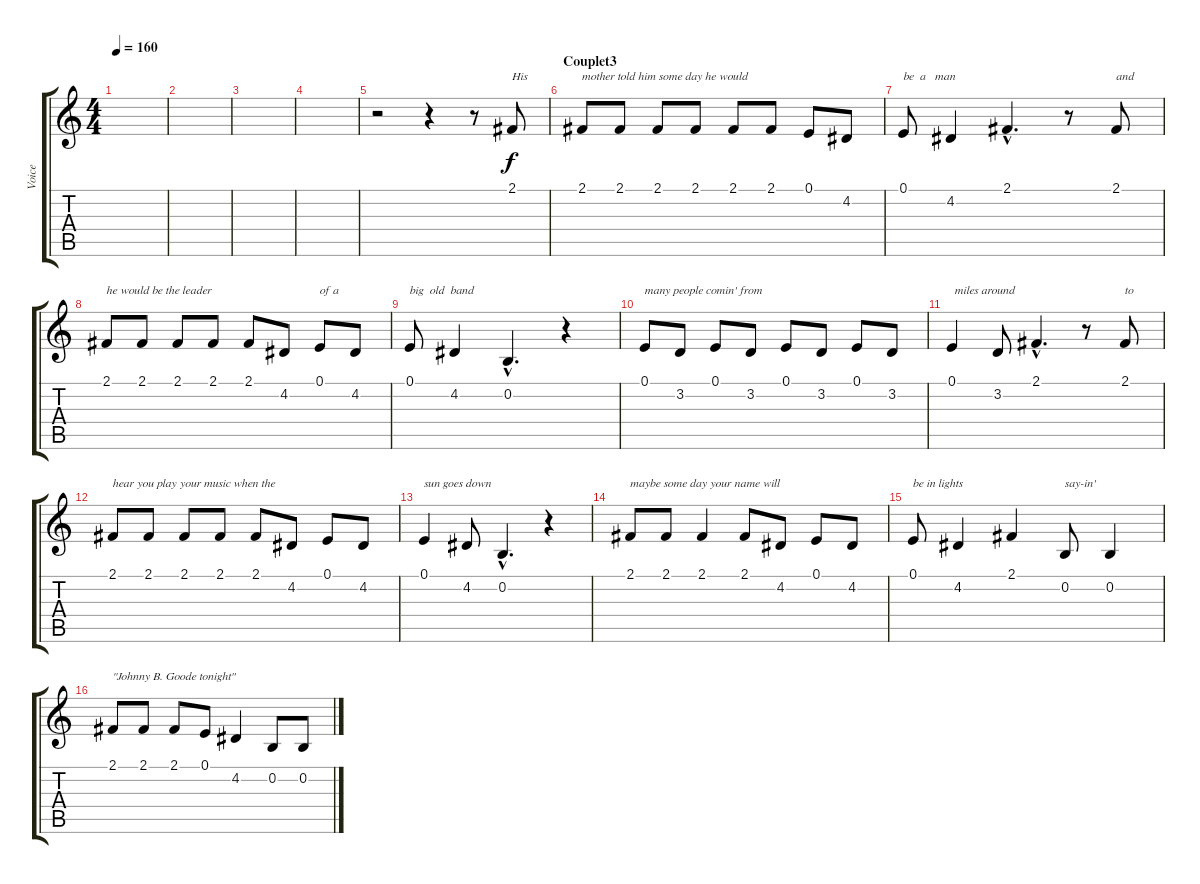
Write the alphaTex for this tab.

\track ("Voice" "Voice") {instrument baritonesax}
\staff {score tabs}
\tuning (E4 B3 G3 D3 A2 E2) {hide}
\ts (4 4)
\tempo 160
\clef g2
\ks c
|
|
|
|
r.2 r.4 r.8 2.1.8{txt "His"} |
\section ("" "Couplet3")
2.1.8{txt "mother told him some day he would"} 2.1.8 2.1.8 2.1.8 2.1.8 2.1.8 0.1.8 4.2.8 |
0.1.8{txt "be  a   man"} 4.2.4 2.1{hac}.4{d} r.8 2.1.8{txt "and"} |
2.1.8{txt "he would be the leader "} 2.1.8 2.1.8 2.1.8 2.1.8 4.2.8 0.1.8{txt "of a"} 4.2.8 |
0.1.8{txt "big  old  band"} 4.2.4 0.2{hac}.4{d} r.4 |
0.1.8{txt "many people comin' from "} 3.2.8 0.1.8 3.2.8 0.1.8 3.2.8 0.1.8 3.2.8 |
0.1.4{txt " miles around"} 3.2.8 2.1{hac}.4{d} r.8 2.1.8{txt "to"} |
2.1.8{txt "hear you play your music when the"} 2.1.8 2.1.8 2.1.8 2.1.8 4.2.8 0.1.8 4.2.8 |
0.1.4{txt "sun goes down"} 4.2.8 0.2{hac}.4{d} r.4 |
2.1.8{txt "maybe some day your name will "} 2.1.8 2.1.4 2.1.8 4.2.8 0.1.8 4.2.8 |
0.1.8{txt "be in lights "} 4.2.4 2.1.4 0.2.8{txt "say-in'"} 0.2.4 |
2.1.8{txt "\"Johnny B. Goode tonight\""} 2.1.8 2.1.8 0.1.8 4.2.4 0.2.8 0.2.8
